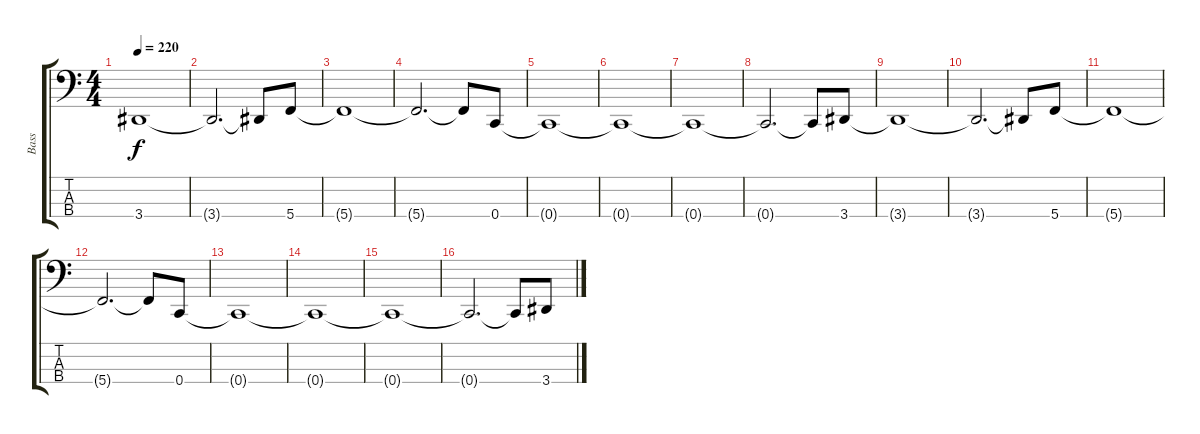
\track ("Bass" "Bass") {instrument electricbasspick}
\staff {score tabs}
\tuning (F2 C2 G1 C1) {hide}
\ts (4 4)
\tempo 220
\clef f4
\ks c
3.4{t}.1{dy f} |
3.4{t}.2{d} 3.4{t}.8 5.4.8 |
5.4{t}.1 |
5.4{t}.2{d} 5.4{t}.8 0.4.8 |
0.4{t}.1 |
0.4{t}.1 |
0.4{t}.1 |
0.4{t}.2{d} 0.4{t}.8 3.4.8 |
3.4{t}.1 |
3.4{t}.2{d} 3.4{t}.8 5.4.8 |
5.4{t}.1 |
5.4{t}.2{d} 5.4{t}.8 0.4.8 |
0.4{t}.1 |
0.4{t}.1 |
0.4{t}.1 |
0.4{t}.2{d} 0.4{t}.8 3.4.8
